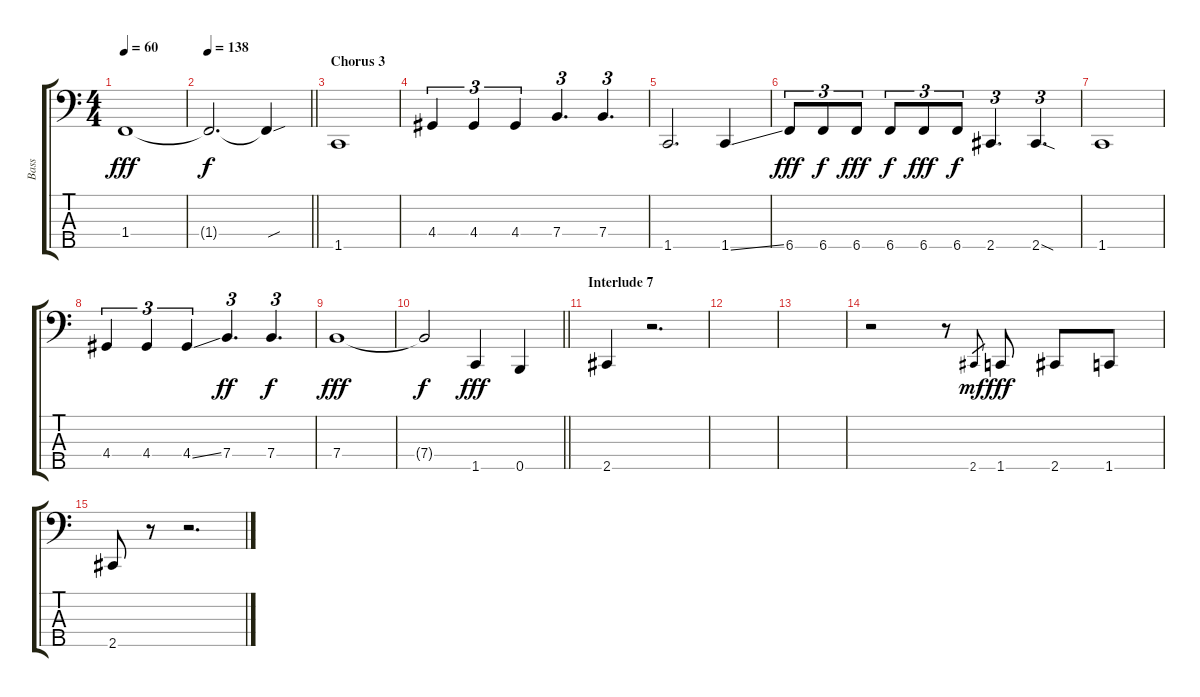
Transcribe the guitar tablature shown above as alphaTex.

\track ("Bass" "Bass") {instrument electricbassfinger}
\staff {score tabs}
\tuning (G2 D2 A1 E1 B0) {hide}
\ts (4 4)
\tempo 60
\clef f4
\ks c
1.4.1{dy fff} |
\tempo 138
\barLineRight lightlight
1.4{t}.2{d dy f} 1.4{sou t}.4 |
\section ("" "Chorus 3")
1.5.1 |
4.4.4{tu (3 2)} 4.4.4{tu (3 2)} 4.4.4{tu (3 2)} 7.4.4{d tu (3 2)} 7.4.4{d tu (3 2)} |
1.5.2{d} 1.5{ss}.4 |
6.5.8{tu (3 2) dy fff} 6.5.8{tu (3 2) dy f} 6.5.8{tu (3 2) dy fff} 6.5.8{tu (3 2) dy f} 6.5.8{tu (3 2) dy fff} 6.5.8{tu (3 2) dy f} 2.5.4{d tu (3 2)} 2.5{sod}.4{d tu (3 2)} |
1.5.1 |
4.4.4{tu (3 2)} 4.4.4{tu (3 2)} 4.4{ss}.4{tu (3 2)} 7.4.4{d tu (3 2) dy ff} 7.4.4{d tu (3 2) dy f} |
7.4.1{dy fff} |
\barLineRight lightlight
7.4{t}.2{dy f} 1.5.4{dy fff} 0.5.4 |
\section ("" "Interlude 7")
2.5.4 r.2{d} |
|
|
r.2 r.8 2.5.8{gr dy mf} 1.5.8{dy fff} 2.5.8 1.5.8 |
2.5.8 r.8 r.2{d}
